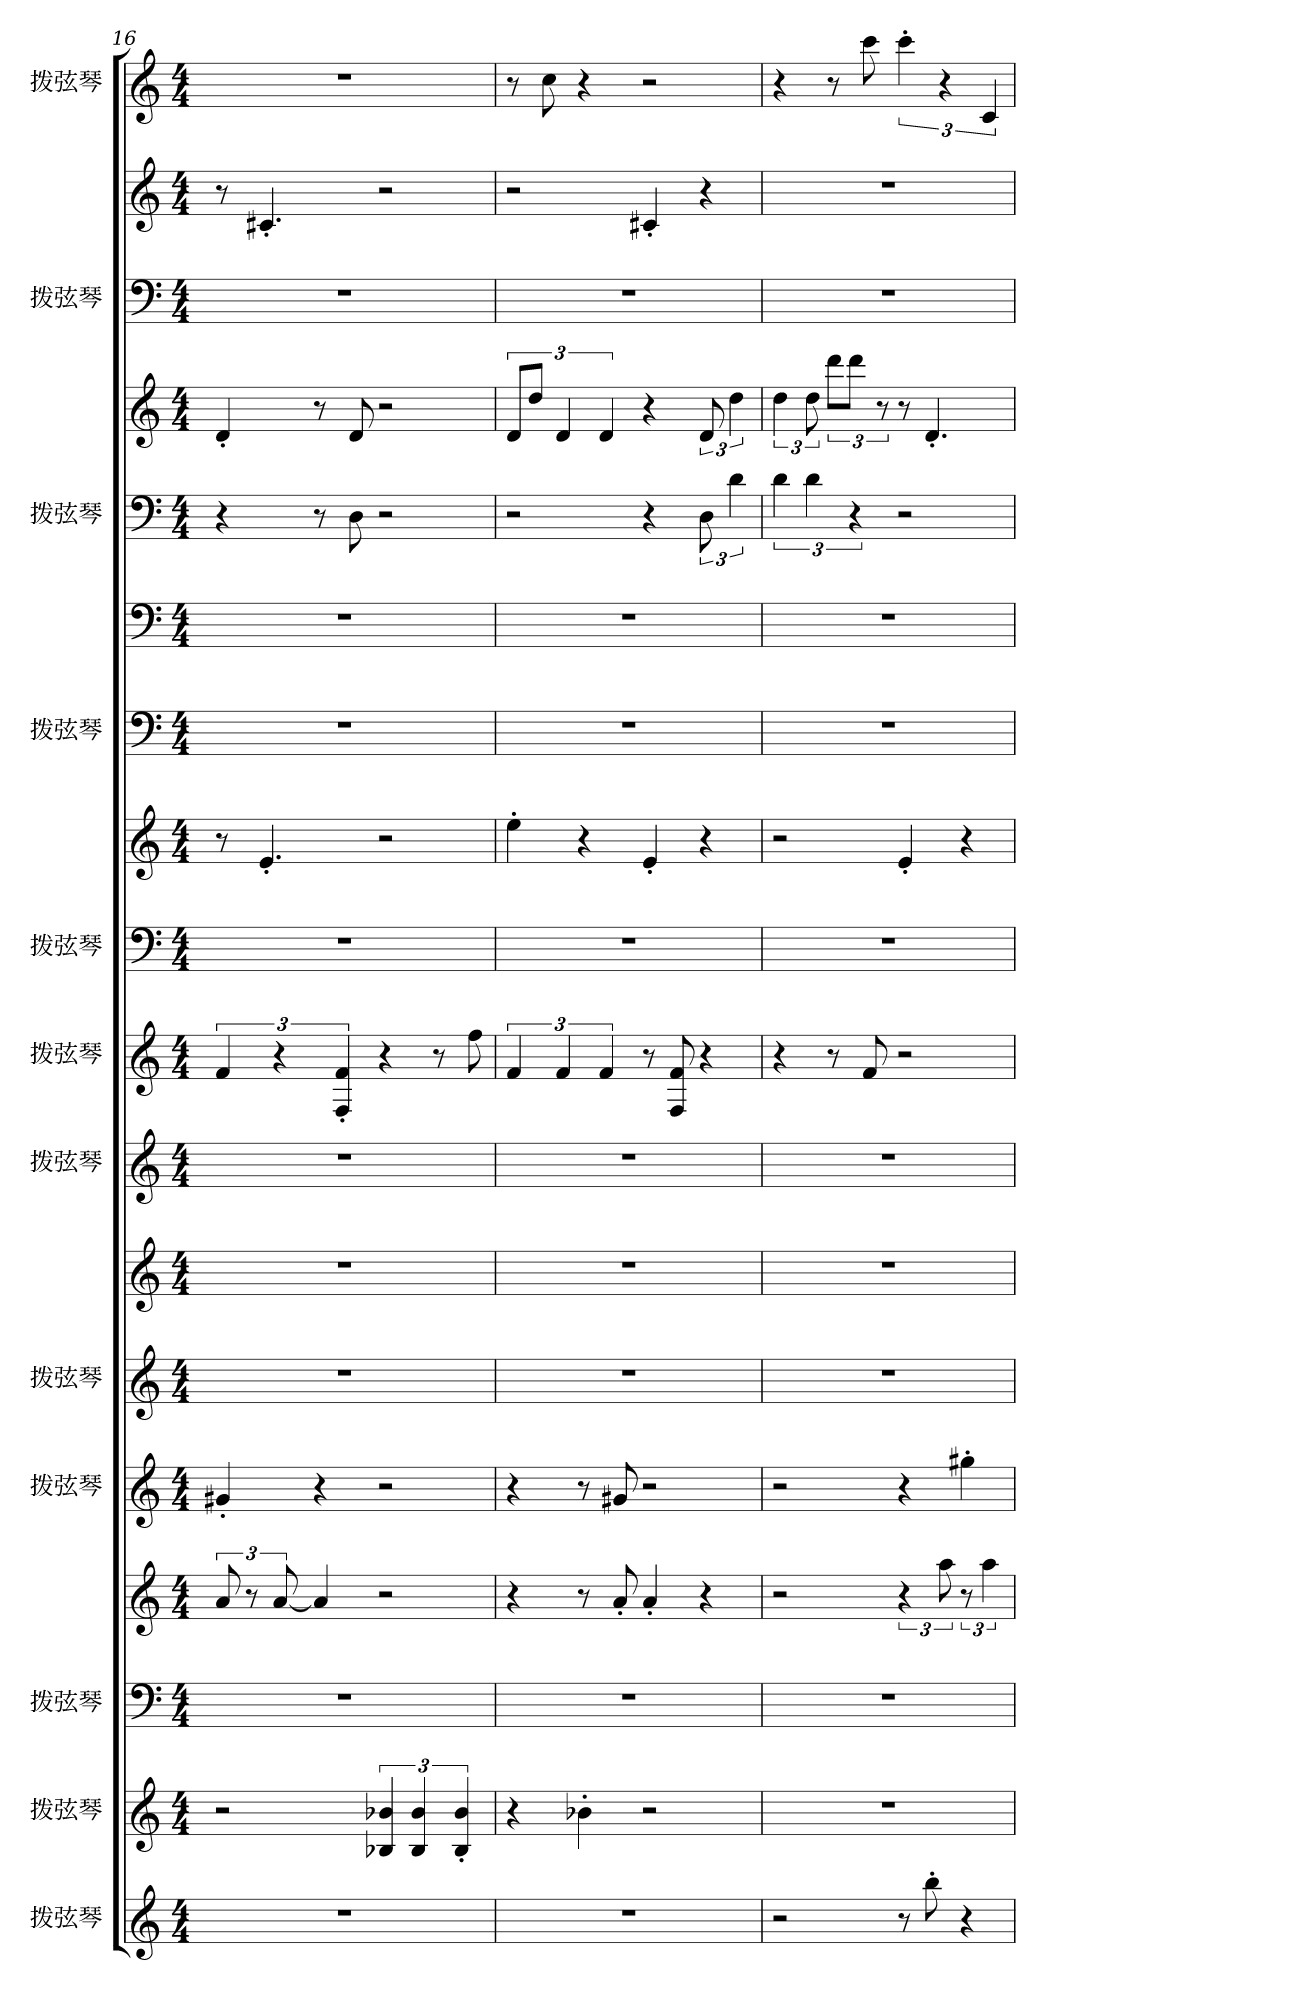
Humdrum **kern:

**kern	**kern	**kern	**kern	**kern	**kern	**kern	**kern	**kern	**kern	**kern	**kern	**kern	**kern	**kern	**kern	**kern	**kern
*part12	*part11	*part10	*part10	*part9	*part8	*part8	*part7	*part6	*part5	*part5	*part4	*part4	*part3	*part3	*part2	*part2	*part1
*staff18	*staff17	*staff16	*staff15	*staff14	*staff13	*staff12	*staff11	*staff10	*staff9	*staff8	*staff7	*staff6	*staff5	*staff4	*staff3	*staff2	*staff1
*I"拨弦琴	*I"拨弦琴	*I"拨弦琴	*	*I"拨弦琴	*I"拨弦琴	*	*I"拨弦琴	*I"拨弦琴	*I"拨弦琴	*	*I"拨弦琴	*	*I"拨弦琴	*	*I"拨弦琴	*	*I"拨弦琴
*clefG2	*clefG2	*clefF4	*clefG2	*clefG2	*clefG2	*clefG2	*clefG2	*clefG2	*clefF4	*clefG2	*clefF4	*clefF4	*clefF4	*clefG2	*clefF4	*clefG2	*clefG2
*k[]	*k[]	*k[]	*k[]	*k[]	*k[]	*k[]	*k[]	*k[]	*k[]	*k[]	*k[]	*k[]	*k[]	*k[]	*k[]	*k[]	*k[]
*M4/4	*M4/4	*M4/4	*M4/4	*M4/4	*M4/4	*M4/4	*M4/4	*M4/4	*M4/4	*M4/4	*M4/4	*M4/4	*M4/4	*M4/4	*M4/4	*M4/4	*M4/4
=16	=16	=16	=16	=16	=16	=16	=16	=16	=16	=16	=16	=16	=16	=16	=16	=16	=16
1r	2r	1r	12a/	4g#X'/	1r	1r	1r	6f/	1r	8r	1r	1r	4r	4d'/	1r	8r	1r
.	.	.	12r	.	.	.	.	.	.	.	.	.	.	.	.	.	.
.	.	.	.	.	.	.	.	.	.	4.e'/	.	.	.	.	.	4.c#X'/	.
.	.	.	[12a/	.	.	.	.	6r	.	.	.	.	.	.	.	.	.
.	.	.	4a/]	4r	.	.	.	.	.	.	.	.	8r	8r	.	.	.
.	.	.	.	.	.	.	.	6F/' 6f/'	.	.	.	.	.	.	.	.	.
.	.	.	.	.	.	.	.	.	.	.	.	.	8D\	8d/	.	.	.
.	6B-X/ 6b-X/	.	2r	2r	.	.	.	4r	.	2r	.	.	2r	2r	.	2r	.
.	6B-/ 6b-/	.	.	.	.	.	.	.	.	.	.	.	.	.	.	.	.
.	.	.	.	.	.	.	.	8r	.	.	.	.	.	.	.	.	.
.	6B-/' 6b-/'	.	.	.	.	.	.	.	.	.	.	.	.	.	.	.	.
.	.	.	.	.	.	.	.	8ff\	.	.	.	.	.	.	.	.	.
=17	=17	=17	=17	=17	=17	=17	=17	=17	=17	=17	=17	=17	=17	=17	=17	=17	=17
1r	4r	1r	4r	4r	1r	1r	1r	6f/	1r	4ee'\	1r	1r	2r	12d/L	1r	2r	8r
.	.	.	.	.	.	.	.	.	.	.	.	.	.	12dd/J	.	.	.
.	.	.	.	.	.	.	.	.	.	.	.	.	.	.	.	.	8cc\
.	.	.	.	.	.	.	.	6f/	.	.	.	.	.	6d/	.	.	.
.	4b-X'\	.	8r	8r	.	.	.	.	.	4r	.	.	.	.	.	.	4r
.	.	.	.	.	.	.	.	6f/	.	.	.	.	.	6d/	.	.	.
.	.	.	8a'/	8g#X/	.	.	.	.	.	.	.	.	.	.	.	.	.
.	2r	.	4a'/	2r	.	.	.	8r	.	4e'/	.	.	4r	4r	.	4c#X'/	2r
.	.	.	.	.	.	.	.	8F/ 8f/	.	.	.	.	.	.	.	.	.
.	.	.	4r	.	.	.	.	4r	.	4r	.	.	12D\	12d/	.	4r	.
.	.	.	.	.	.	.	.	.	.	.	.	.	6d\	6dd\	.	.	.
!!LO:PB:g=z
=18	=18	=18	=18	=18	=18	=18	=18	=18	=18	=18	=18	=18	=18	=18	=18	=18	=18
2r	1r	1r	2r	2r	1r	1r	1r	4r	1r	2r	1r	1r	6d\	6dd\	1r	1r	4r
.	.	.	.	.	.	.	.	.	.	.	.	.	6d\	12dd\	.	.	.
.	.	.	.	.	.	.	.	8r	.	.	.	.	.	12ddd\L	.	.	8r
.	.	.	.	.	.	.	.	.	.	.	.	.	6r	12ddd\J	.	.	.
.	.	.	.	.	.	.	.	8f/	.	.	.	.	.	.	.	.	8ccc\
.	.	.	.	.	.	.	.	.	.	.	.	.	.	12r	.	.	.
8r	.	.	6r	4r	.	.	.	2r	.	4e'/	.	.	2r	8r	.	.	6ccc'\
8bb'\	.	.	.	.	.	.	.	.	.	.	.	.	.	4.d'/	.	.	.
.	.	.	12aa\	.	.	.	.	.	.	.	.	.	.	.	.	.	6r
4r	.	.	12r	4gg#X'\	.	.	.	.	.	4r	.	.	.	.	.	.	.
.	.	.	6aa\	.	.	.	.	.	.	.	.	.	.	.	.	.	6c/
=	=	=	=	=	=	=	=	=	=	=	=	=	=	=	=	=	=
*-	*-	*-	*-	*-	*-	*-	*-	*-	*-	*-	*-	*-	*-	*-	*-	*-	*-
